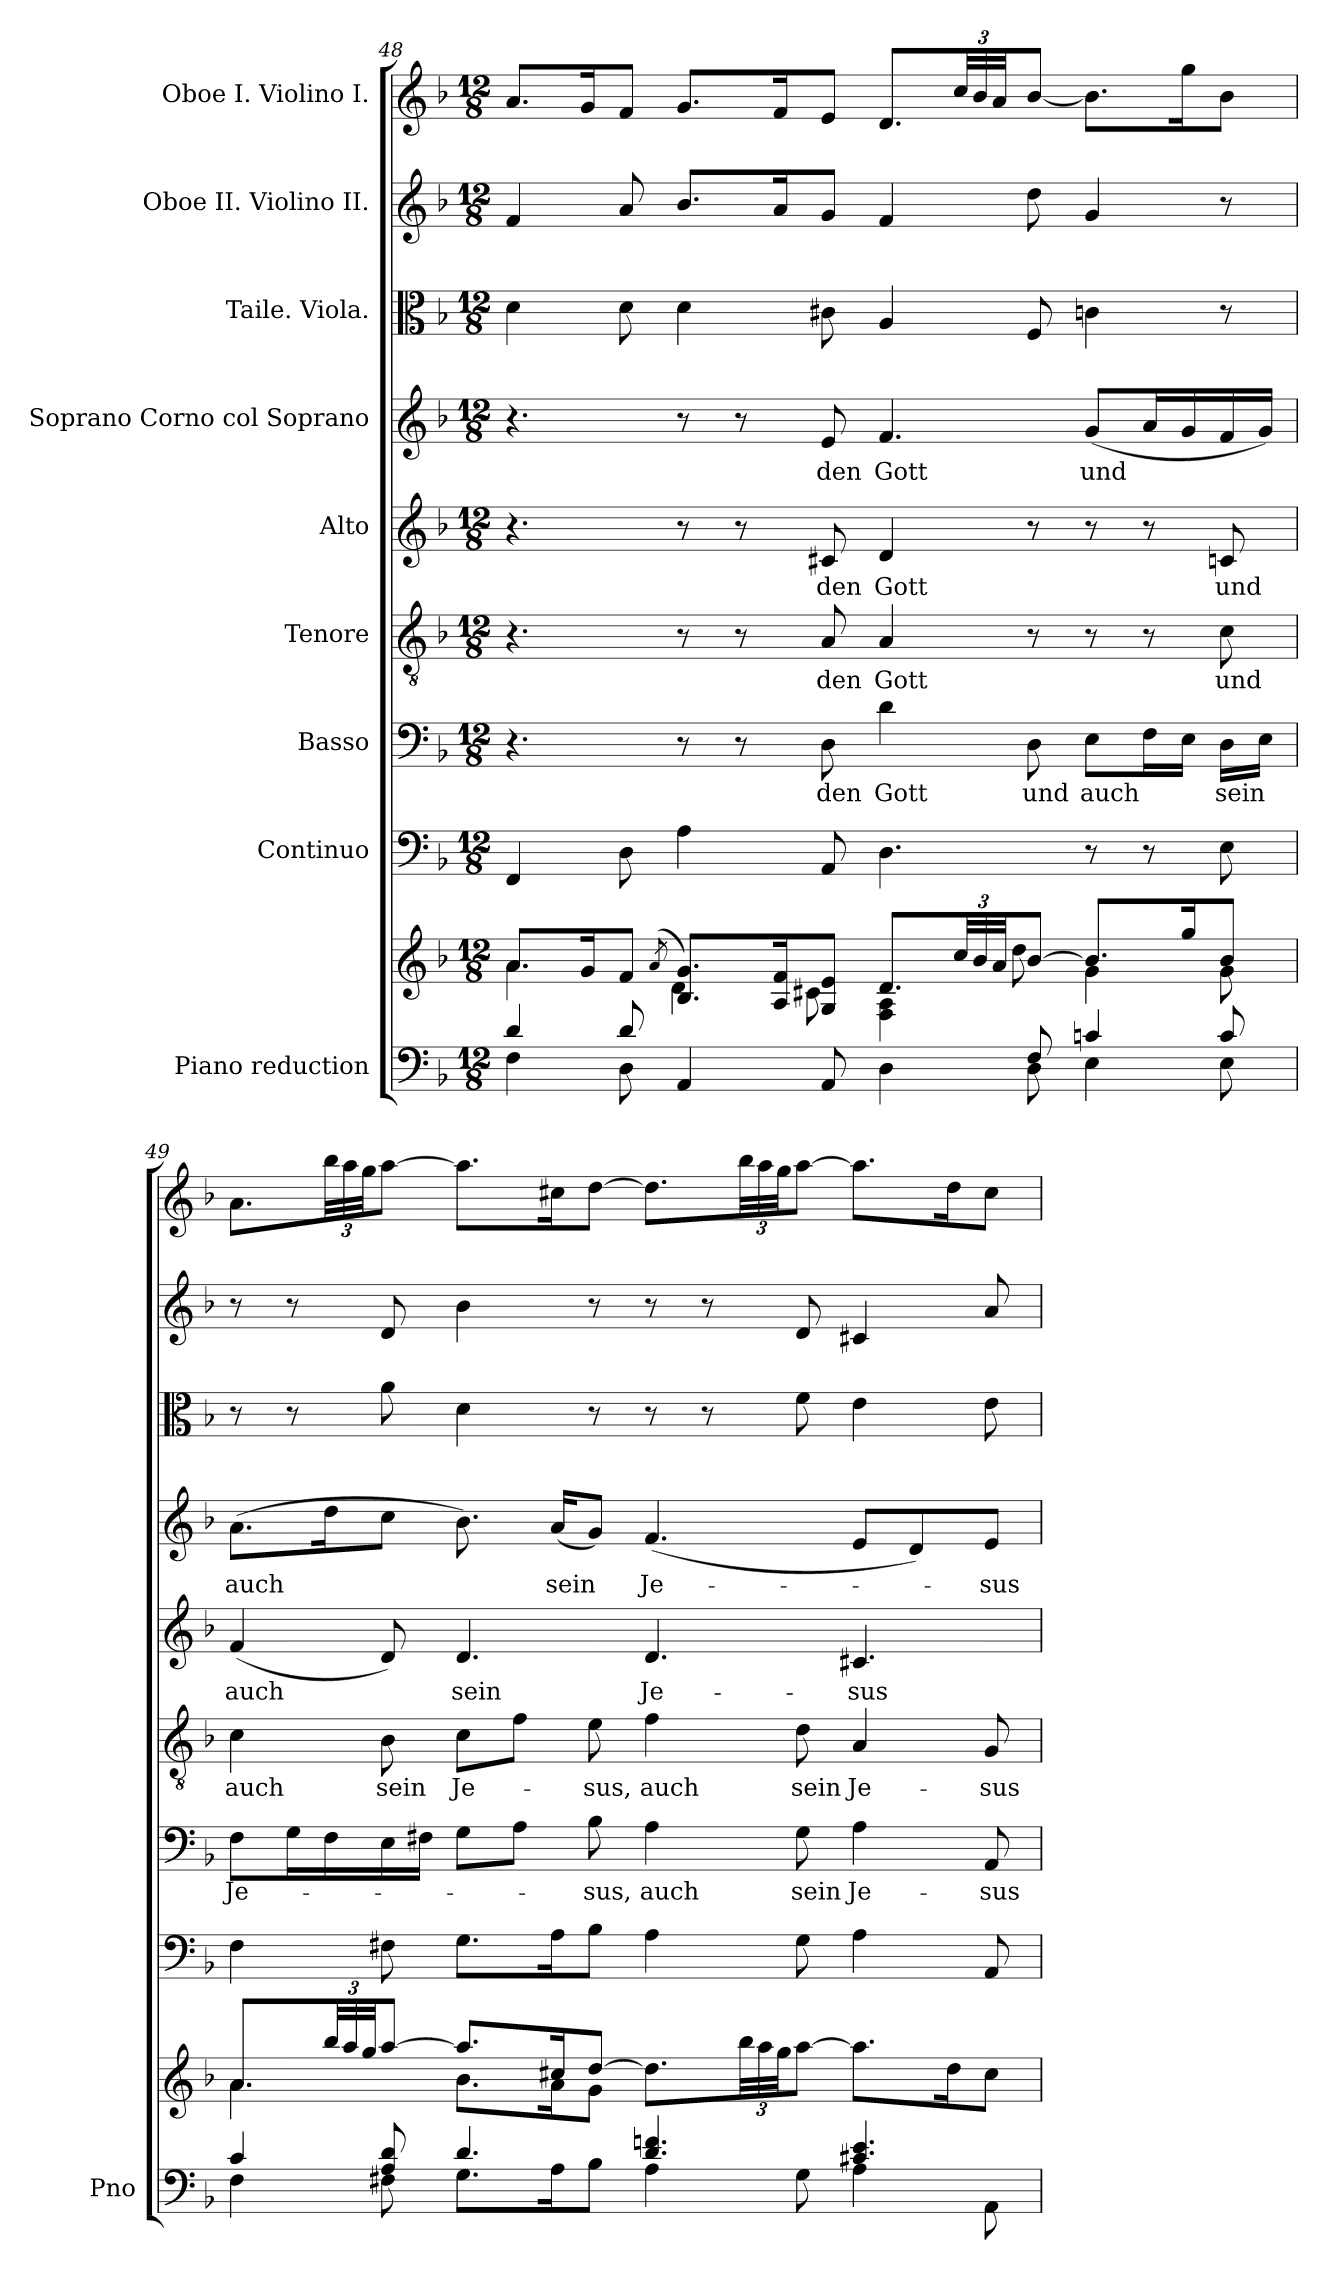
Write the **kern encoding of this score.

**kern	**kern	**kern	**kern	**text	**kern	**text	**kern	**text	**kern	**text	**kern	**kern	**kern
*part9	*part9	*part8	*part7	*part7	*part6	*part6	*part5	*part5	*part4	*part4	*part3	*part2	*part1
*staff10	*staff9	*staff8	*staff7	*staff7	*staff6	*staff6	*staff5	*staff5	*staff4	*staff4	*staff3	*staff2	*staff1
*I"Piano reduction	*	*I"Continuo	*I"Basso	*	*I"Tenore	*	*I"Alto	*	*I"Soprano Corno col Soprano	*	*I"Taile. Viola.	*I"Oboe II. Violino II.	*I"Oboe I. Violino I.
*I'Pno	*	*	*	*	*	*	*	*	*	*	*	*	*
*clefF4	*clefG2	*clefF4	*clefF4	*	*clefGv2	*	*clefG2	*	*clefG2	*	*clefC3	*clefG2	*clefG2
*k[b-]	*k[b-]	*k[b-]	*k[b-]	*	*k[b-]	*	*k[b-]	*	*k[b-]	*	*k[b-]	*k[b-]	*k[b-]
*M12/8	*M12/8	*M12/8	*M12/8	*	*M12/8	*	*M12/8	*	*M12/8	*	*M12/8	*M12/8	*M12/8
=48	=48	=48	=48	=48	=48	=48	=48	=48	=48	=48	=48	=48	=48
*^	*^	*	*	*	*	*	*	*	*	*	*	*	*
4d/	4F\	8.a/L	4.a\	4FF/	4.r	.	4.r	.	4.r	.	4.r	.	4d\	4f/	8.a/L
.	.	16g/K	.	.	.	.	.	.	.	.	.	.	.	.	16g/K
8d/	8D\	8f/J	.	8D\	.	.	.	.	.	.	.	.	8d\	8a/	8f/J
.	.	(>8qa/	.	.	.	.	.	.	.	.	.	.	.	.	.
4.ryy	4AA/	8.B-/ 8.g/L)	4d\	4A\	8r	.	8r	.	8r	.	8r	.	4d\	8.b-/L	8.g/L
.	.	.	.	.	8r	.	8r	.	8r	.	8r	.	.	.	.
.	.	16A/ 16f/K	.	.	.	.	.	.	.	.	.	.	.	16a/K	16f/K
!	!	!	!	!	!	!LO:LY:b	!	!LO:LY:b	!	!LO:LY:b	!	!LO:LY:b	!	!	!
.	8AA/	8G/ 8e/J	8c#X\	8AA/	8D\	den	8A/	den	8c#X/	den	8e/	den	8c#X\	8g/J	8e/J
!	!	!	!	!	!	!LO:LY:b	!	!LO:LY:b	!	!LO:LY:b	!	!LO:LY:b	!	!	!
4ryy	4D\	8.d/L	4F\ 4A\	4.D\	4d\	Gott	4A/	Gott	4d/	Gott	4.f/	Gott	4A/	4f/	8.d/L
*	*	*Xbrackettup	*	*	*	*	*	*	*	*	*	*	*	*	*Xbrackettup
.	.	48cc/LL	.	.	.	.	.	.	.	.	.	.	.	.	48cc/LL
.	.	48b-/	.	.	.	.	.	.	.	.	.	.	.	.	48b-/
.	.	48a/JJ	.	.	.	.	.	.	.	.	.	.	.	.	48a/JJ
!	!	!	!	!	!	!LO:LY:b	!	!	!	!	!	!	!	!	!
8F/	8D\	[<8b-/J	8dd\	.	8D\	und	8r	.	8r	.	.	.	8F/	8dd\	[8b-/J
!	!	!	!	!	!	!LO:LY:b	!	!	!	!	!	!LO:LY:b	!	!	!
4cn/	4E\	8.b-/L]	4g\	8r	8E\L	auch	8r	.	8r	.	(8g/L	und	4cn\	4g/	8.b-\L]
.	.	.	.	8r	16F\L	.	8r	.	8r	.	16a/L	.	.	.	.
.	.	16gg/K	.	.	16E\JJ	.	.	.	.	.	16g/	.	.	.	16gg\K
!	!	!	!	!	!	!LO:LY:b	!	!LO:LY:b	!	!LO:LY:b	!	!	!	!	!
8c/	8E\	8b-/J	8g\	8E\	16D\LL	sein	8c\	und	8cn/	und	16f/	.	8r	8r	8b-\J
.	.	.	.	.	16E\JJ	.	.	.	.	.	16g/JJ)	.	.	.	.
!!LO:PB:g=z
=49	=49	=49	=49	=49	=49	=49	=49	=49	=49	=49	=49	=49	=49	=49	=49
!	!	!	!	!	!	!LO:LY:b	!	!LO:LY:b	!	!LO:LY:b	!	!LO:LY:b	!	!	!
4c/	4F\	8.a/L	4.a\	4F\	8F\L	Je-	4c\	auch	(4f/	auch	(8.a\L	auch	8r	8r	8.a\L
.	.	.	.	.	16G\L	.	.	.	.	.	.	.	8r	8r	.
.	.	48bb-/LL	.	.	16F\	.	.	.	.	.	16dd\K	.	.	.	48bb-\LL
.	.	48aa/	.	.	.	.	.	.	.	.	.	.	.	.	48aa\
.	.	48gg/JJ	.	.	.	.	.	.	.	.	.	.	.	.	48gg\JJ
!	!	!	!	!	!	!	!	!LO:LY:b	!	!	!	!	!	!	!
8A/ 8d/	8F#X\	[8aa/J	.	8F#X\	16E\	.	8B-\	sein	8d/)	.	8cc\J	.	8a\	8d/	[8aa\J
.	.	.	.	.	16F#X\JJ	.	.	.	.	.	.	.	.	.	.
!	!	!	!	!	!	!	!	!LO:LY:b	!	!LO:LY:b	!	!	!	!	!
4.d/	8.G\L	8.aa/L]	8.b-\L	8.G\L	8G\L	.	8c\L	Je-	4.d/	sein	8.b-\)	.	4d\	4b-\	8.aa\L]
.	.	.	.	.	8A\J	.	8f\J	.	.	.	.	.	.	.	.
!	!	!	!	!	!	!	!	!	!	!	!	!LO:LY:b	!	!	!
.	16A\K	16cc#X/K	16a\K	16A\K	.	.	.	.	.	.	(16a/KL	sein	.	.	16cc#X\K
!	!	!	!	!	!	!LO:LY:b	!	!LO:LY:b	!	!	!	!	!	!	!
.	8B-\J	[8dd/J	8g\J	8B-\J	8B-\	-sus,	8e\	-sus,	.	.	8g/J)	.	8r	8r	[8dd\J
!	!	!	!	!	!	!LO:LY:b	!	!LO:LY:b	!	!LO:LY:b	!	!LO:LY:b	!	!	!
4.d/ 4.fn/	4A\	8.dd\L]	2.ryy	4A\	4A\	auch	4f\	auch	4.d/	Je-	(4.f/	Je-	8r	8r	8.dd\L]
.	.	.	.	.	.	.	.	.	.	.	.	.	8r	8r	.
.	.	48bb-\LL	.	.	.	.	.	.	.	.	.	.	.	.	48bb-\LL
.	.	48aa\	.	.	.	.	.	.	.	.	.	.	.	.	48aa\
.	.	48gg\JJ	.	.	.	.	.	.	.	.	.	.	.	.	48gg\JJ
!	!	!	!	!	!	!LO:LY:b	!	!LO:LY:b	!	!	!	!	!	!	!
.	8G\	[>8aa\J	.	8G\	8G\	sein	8d\	sein	.	.	.	.	8f\	8d/	[8aa\J
!	!	!	!	!	!	!LO:LY:b	!	!LO:LY:b	!	!LO:LY:b	!	!	!	!	!
4.c#X/ 4.e/	4A\	8.aa\L]	.	4A\	4A\	Je-	4A/	Je-	4.c#X/	-sus	8e/L	.	4e\	4c#X/	8.aa\L]
.	.	.	.	.	.	.	.	.	.	.	8d/)	.	.	.	.
.	.	16dd\K	.	.	.	.	.	.	.	.	.	.	.	.	16dd\K
!	!	!	!	!	!	!LO:LY:b	!	!LO:LY:b	!	!	!	!LO:LY:b	!	!	!
.	8AA\	8cc#\J	.	8AA/	8AA/	-sus	8G/	-sus	.	.	8e/J	sus	8e\	8a/	8cc#\J
*v	*v	*	*	*	*	*	*	*	*	*	*	*	*	*	*
*	*v	*v	*	*	*	*	*	*	*	*	*	*	*	*
=	=	=	=	=	=	=	=	=	=	=	=	=	=
*-	*-	*-	*-	*-	*-	*-	*-	*-	*-	*-	*-	*-	*-
